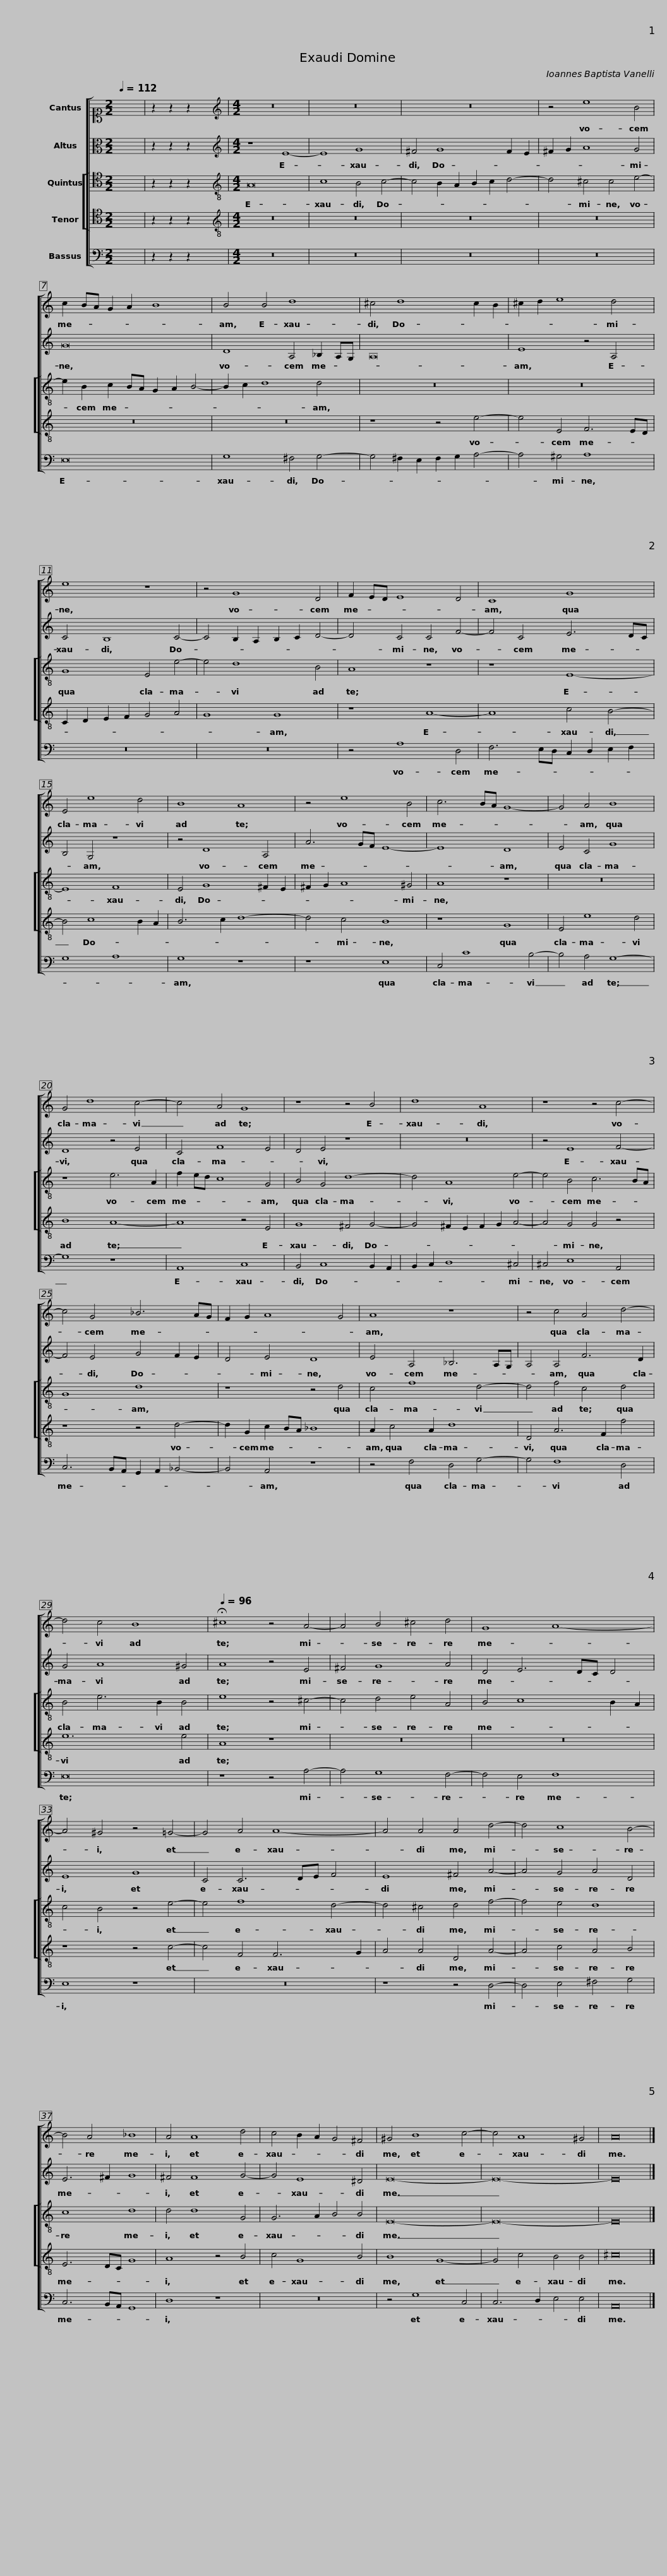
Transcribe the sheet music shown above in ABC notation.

X:1
%%score [ 1 2 [ 3 4 ] 5 ]
L:1/8
Q:1/4=112
M:2/2
I:linebreak $
K:C
V:1 alto1
V:2 alto
V:3 tenor
V:4 tenor
V:5 bass
V:1
 x8 | z2 z2 z2 x2 |[M:4/2][K:treble] z16 | z16 | z16 | %5
 z4 e8 B4 |$ c2 BA G2 A2 B8 | B4 B4 d8 | ^c4 d8 c2 B2 | ^c2 d2 e8 d4 | %10
 e8 z8 |$ z4 G8 D4 | F2 ED E8 D4 | C8 G8 | E4 e8 d4 | %15
 B8 A8 |$ z4 e8 B4 | c6 BA G8- | G4 A4 B8 | G4 d8 c4- | %20
 c4 A4 G8 |$ z8 z4 B4 | d8 A8 | z8 z4 c4- | c4 G4 _B6 AG | %25
 F2 G2 A8 G4 |$ A8 z8 | z4 c4 A4 d4- | d4 c4 B8 |[Q:1/4=96] !fermata!^c8 z4 A4- | %30
 A4 B4 ^c4 d4 |$ G8 A8- | A4 ^G4 z4 =G4- | G4 A4 A8- | A4 A4 A4 d4- | %35
 d4 c8 B4- |$ B4 A4 _B8 | A4 A8 d4 | c4 B2 A2 G4 ^F4 | ^G4 B8 c4- | %40
 c4 A8 ^G4 | A16 |] %42
V:2
 x8 | z2 z2 z2 x2 |[M:4/2][K:treble] z8 E8- | E8 G8 | ^F4 G8 F2 E2 | %5
 ^F2 G2 A8 G4 |$ G16 | D8 A,4 _B,2 A,G, | A,16 | E8 z4 A,4 | %10
 C4 B,8 C4- |$ C4 B,2 A,2 B,2 C2 D4- | D4 C4 C4 F4- | F4 C4 E6 DC | B,4 G,4 z8 | %15
 z4 D8 A,4 |$ A6 GF E8- | E8 D8 | E4 C4 G8 | D8 z4 E4 | %20
 C4 F8 E4 |$ D4 E4 z8 | z16 | z4 E8 F4- | F4 E4 G4 F2 E2 | %25
 D4 E4 D8 |$ E4 A,4 _B,6 A,G, | A,4 A,4 F6 D2 | G4 A8 ^G4 | A8 z4 E4 | %30
 ^F4 G8 A4 |$ D4 E6 DC D4 | E8 G8 | C4 C6 DE F4 | E8 ^F4 A4- | %35
 A4 G4 A4 D4 |$ E6 ^F2 G8 | ^F4 F8 G4- | G4 E8 ^D4 | E16- | %40
 E16- | E16 |] %42
V:3
 x8 | z2 z2 z2 x2 |[M:4/2][K:treble-8] A16 | c8 B4 c4- | c4 B2 A2 B2 c2 d4- | %5
 d4 ^c4 c4 e4- |$ e2 B2 c2 BA G2 A2 B4- | B2 c2 d8 d4 | z16 | z16 | %10
 G8 E4 e4- |$ e4 d8 B4 | A8 z8 | z8 E8- | E8 F8 | %15
 E4 G8 ^F2 E2 |$ ^F2 G2 A8 ^G4 | A8 z8 | z16 | z8 e6 A2 | %20
 f2 ed c8 G4 |$ B4 G4 d8- | d4 A8 e4- | e4 B4 c6 BA | G8 d8 | %25
 z8 z4 d4 |$ c4 f8 d4- | d4 f4 c4 d4 | B4 e6 B2 B4 | e8 z4 ^c4- | %30
 c4 d4 e4 A4 |$ B4 c8 B2 A2 | c4 B4 z4 e4- | e4 f8 d4- | d4 ^c4 d4 f4- | %35
 f4 e4 d8 |$ c8 d8 | d4 d8 G4 | G6 A2 B4 B4 | E16- | %40
 E16- | E16 |] %42
V:4
 x8 | z2 z2 z2 x2 |[M:4/2][K:treble-8] z16 | z16 | z16 | %5
 z16 |$ z16 | z16 | z8 z4 e4- | e4 E4 F6 ED | %10
 C2 D2 E2 F2 G4 A4 |$ G8 G8 | z8 A8- | A8 c4 B4- | B4 c8 B2 A2 | %15
 B6 c2 d8- |$ d4 c4 B8 | z8 G8 | E4 e8 d4 | B8 A8- | %20
 A8 z4 E4 |$ G8 ^F4 G4- | G4 ^F2 E2 F2 G2 A4- | A4 G4 G4 z4 | z8 z4 d4- | %25
 d2 G2 c2 BA _B8 |$ A2 c4 A2 d8 | D4 A6 F2 f4 | e12 e4 | A8 z8 | %30
 z16 |$ z16 | z8 z4 c4- | c4 F4 F6 G2 | A4 A4 D4 A4- | %35
 A4 c4 A4 B4 |$ E6 DC G8 | A8 z4 B4 | c4 G8 B4 | B8 G8- | %40
 G4 c4 B4 B4 | ^c16 |] %42
V:5
 x8 | z2 z2 z2 x2 |[M:4/2] z16 | z16 | z16 | %5
 z16 |$ E,16 | G,8 ^F,4 G,4- | G,4 ^F,2 E,2 F,2 G,2 A,4- | A,4 ^G,4 A,8 | %10
 z16 |$ z16 | z4 A,8 D,4 | F,6 E,D, C,2 D,2 E,2 F,2 | G,8 A,8 | %15
 G,8 z8 |$ z8 E,8 | C,4 C8 B,4- | B,4 A,4 G,8- | G,8 z8 | %20
 A,,8 C,8 |$ B,,4 C,8 B,,2 A,,2 | B,,2 C,2 D,8 ^C,4 | ^C,4 E,8 A,,4 | C,6 B,,A,, G,,2 A,,2 _B,,4- | %25
 B,,4 A,,4 z8 |$ z4 F,4 D,4 G,4- | G,4 F,8 D,4 | E,16 | z8 z4 A,4- | %30
 A,4 G,8 F,4- |$ F,4 E,4 F,8 | E,8 z8 | z16 | z8 z4 D,4- | %35
 D,4 E,4 ^F,4 G,4 |$ C,6 B,,A,, G,,8 | D,8 z8 | z16 | z4 G,8 C,4 | %40
 C,6 D,2 E,4 E,4 | A,,16 |] %42
